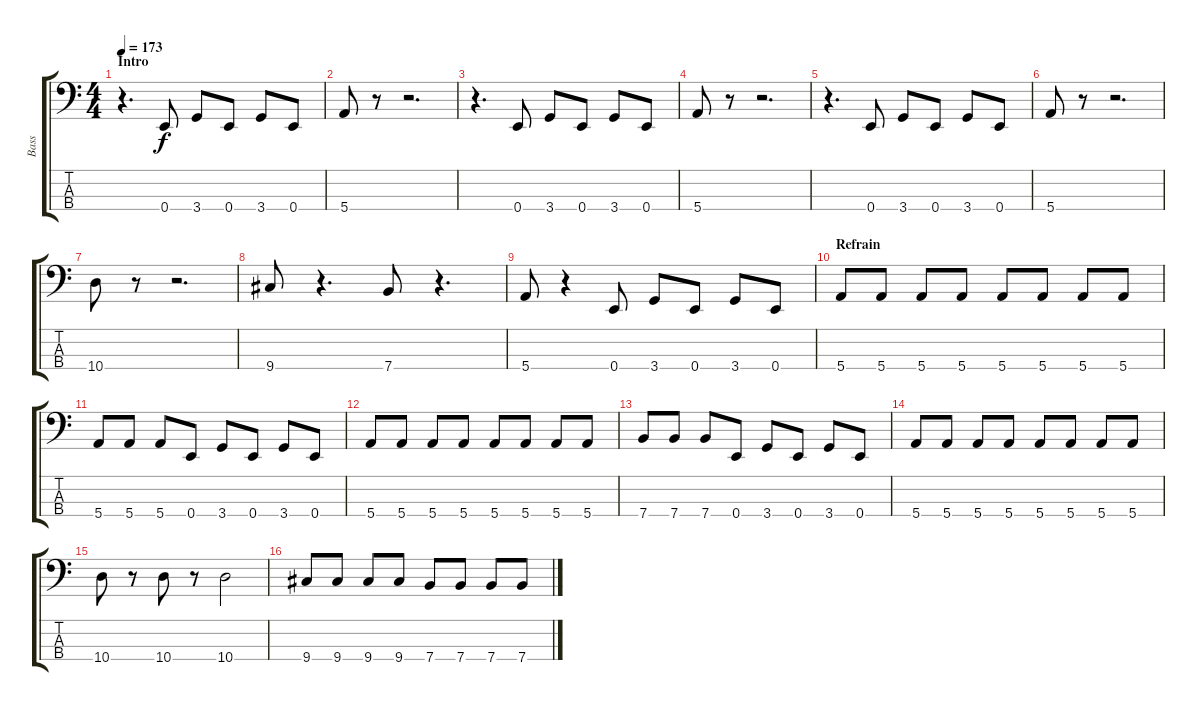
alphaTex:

\track ("Bass" "Bass") {instrument electricbasspick}
\staff {score tabs}
\tuning (G2 D2 A1 E1) {hide}
\ts (4 4)
\section ("" "Intro")
\tempo 173
\clef f4
\ks c
r.4{d dy f instrument electricbasspick} 0.4.8 3.4.8 0.4.8 3.4.8 0.4.8 |
5.4.8 r.8 r.2{d} |
r.4{d} 0.4.8 3.4.8 0.4.8 3.4.8 0.4.8 |
5.4.8 r.8 r.2{d} |
r.4{d} 0.4.8 3.4.8 0.4.8 3.4.8 0.4.8 |
5.4.8 r.8 r.2{d} |
10.4.8 r.8 r.2{d} |
9.4.8 r.4{d} 7.4.8 r.4{d} |
5.4.8 r.4 0.4.8 3.4.8 0.4.8 3.4.8 0.4.8 |
\section ("" "Refrain")
5.4.8 5.4.8 5.4.8 5.4.8 5.4.8 5.4.8 5.4.8 5.4.8 |
5.4.8 5.4.8 5.4.8 0.4.8 3.4.8 0.4.8 3.4.8 0.4.8 |
5.4.8 5.4.8 5.4.8 5.4.8 5.4.8 5.4.8 5.4.8 5.4.8 |
7.4.8 7.4.8 7.4.8 0.4.8 3.4.8 0.4.8 3.4.8 0.4.8 |
5.4.8 5.4.8 5.4.8 5.4.8 5.4.8 5.4.8 5.4.8 5.4.8 |
10.4.8 r.8 10.4.8 r.8 10.4.2 |
9.4.8 9.4.8 9.4.8 9.4.8 7.4.8 7.4.8 7.4.8 7.4.8
